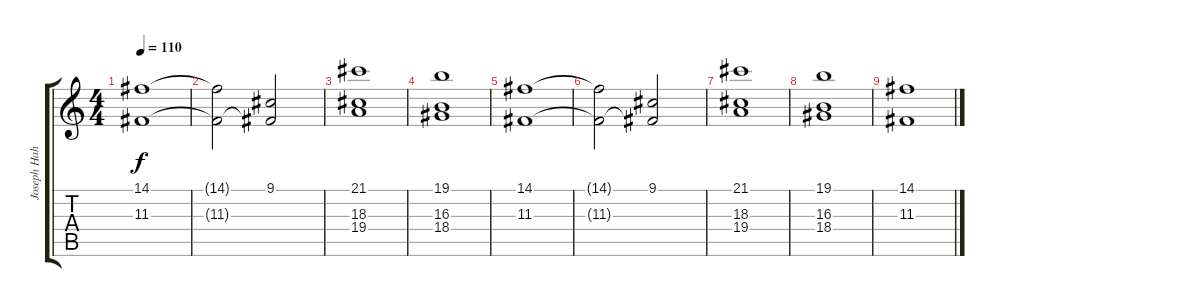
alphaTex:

\track ("Joseph Hahn (Sampler)" "Joseph Hah") {instrument pad7halo}
\staff {score tabs}
\tuning (E4 B3 G3 D3 A2 E2) {hide}
\ts (4 4)
\tempo 110
\clef g2
\ks c
(14.1 11.3).1{dy f volume 7 instrument pad2warm} |
(14.1{t} 11.3{t}).2 (9.1 11.3{t}).2 |
(21.1 18.3 19.4).1 |
(19.1 16.3 18.4).1 |
(14.1 11.3).1{volume 7 instrument pad2warm} |
(14.1{t} 11.3{t}).2 (9.1 11.3{t}).2 |
(21.1 18.3 19.4).1 |
(19.1 16.3 18.4).1 |
(14.1 11.3).1
